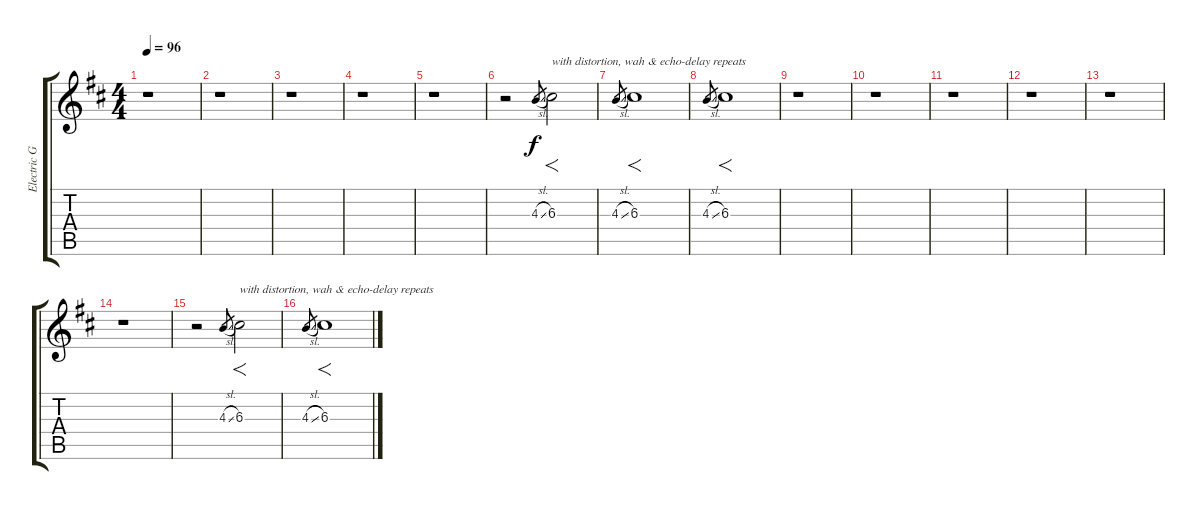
\track ("Electric Guitar 1 - Jeff Martin" "Electric G") {instrument distortionguitar}
\staff {score tabs}
\tuning (E4 B3 G3 E3 B2 E2) {hide}
\ts (4 4)
\tempo 96
\clef g2
\ks d
r.1{dy f instrument distortionguitar} |
r.1 |
r.1 |
r.1 |
r.1 |
r.2 4.3{sl}.8{gr} 6.3.2{f txt "with distortion, wah & echo-delay repeats"} |
4.3{sl}.8{gr} 6.3.1{f} |
4.3{sl}.8{gr} 6.3.1{f} |
r.1 |
r.1 |
r.1 |
r.1 |
r.1 |
r.1 |
r.2 4.3{sl}.8{gr} 6.3.2{f txt "with distortion, wah & echo-delay repeats"} |
4.3{sl}.8{gr} 6.3.1{f}
